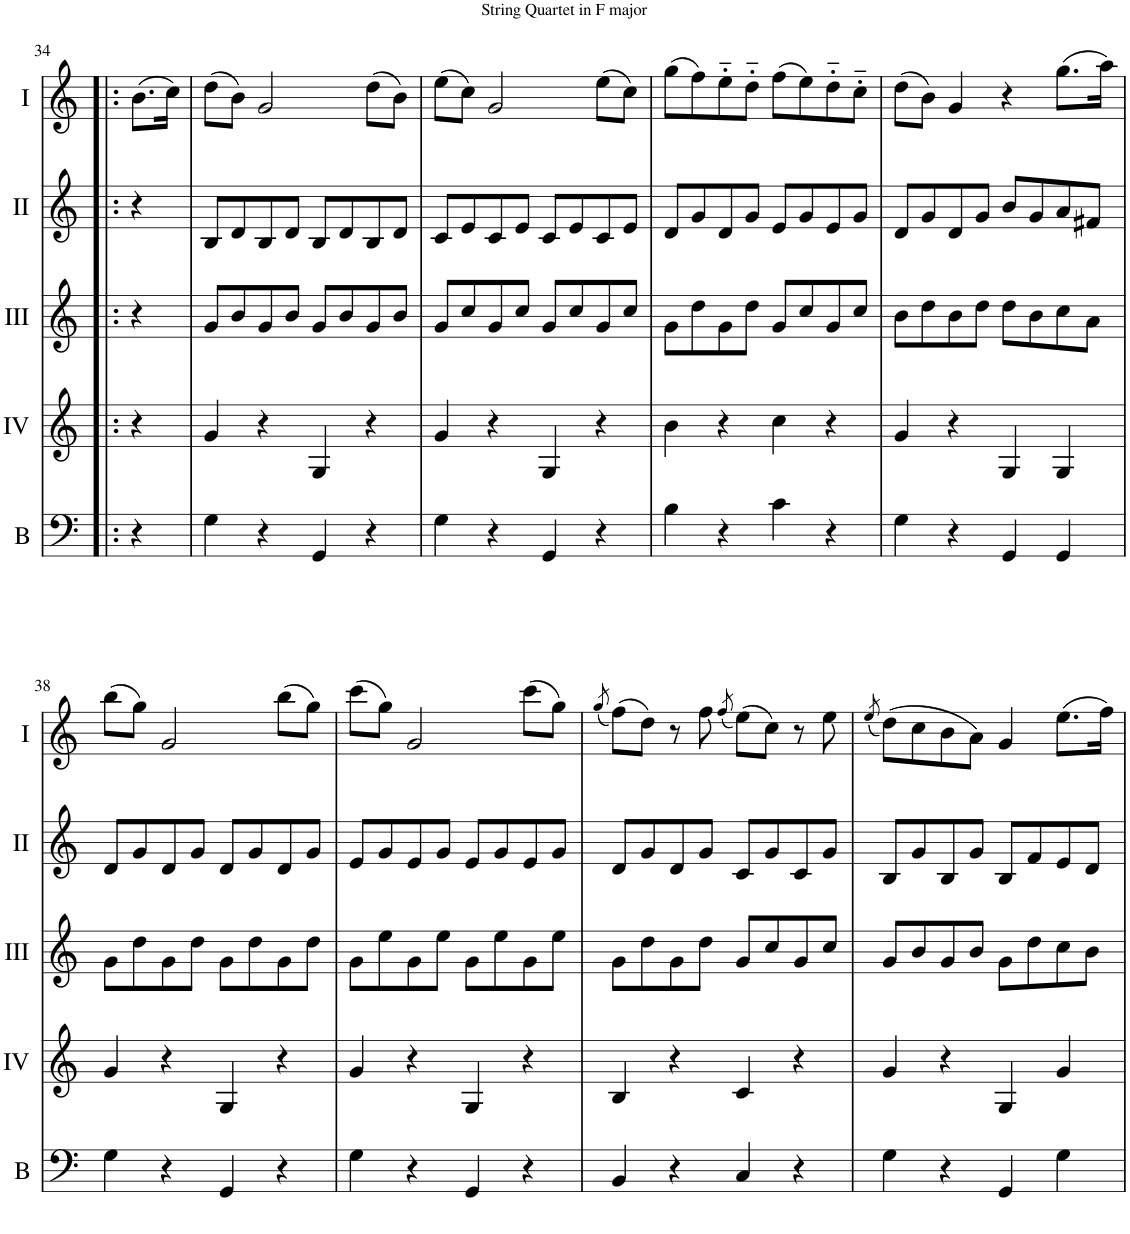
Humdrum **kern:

**kern	**kern	**kern	**kern	**kern
*part5	*part4	*part3	*part2	*part1
*staff5	*staff4	*staff3	*staff2	*staff1
*I"Bass	*I"Acc. 4	*I"Acc. 3	*I"Acc. 2	*I"Acc. 1
*I'B	*	*	*	*
!!LO:PB:g=z
*clefF4	*clefG2	*clefG2	*clefG2	*clefG2
*Trd7c12	*Trd7c12	*Trd7c12	*	*
*k[]	*k[]	*k[]	*k[]	*k[]
*M4/4	*M4/4	*M4/4	*M4/4	*M4/4
*met(c)	*met(c)	*met(c)	*met(c)	*met(c)
=34!|:	=34!|:	=34!|:	=34!|:	=34!|:
4r	4r	4r	4r	(8.b\L
.	.	.	.	16cc\Jk)
=34	=34	=34	=34	=34
4G\	4g/	8g/L	8B/L	(8dd\L
.	.	8b/	8d/	8b\J)
4r	4r	8g/	8B/	2g/
.	.	8b/J	8d/J	.
4GG/	4G/	8g/L	8B/L	.
.	.	8b/	8d/	.
4r	4r	8g/	8B/	(8dd\L
.	.	8b/J	8d/J	8b\J)
=35	=35	=35	=35	=35
4G\	4g/	8g/L	8c/L	(8ee\L
.	.	8cc/	8e/	8cc\J)
4r	4r	8g/	8c/	2g/
.	.	8cc/J	8e/J	.
4GG/	4G/	8g/L	8c/L	.
.	.	8cc/	8e/	.
4r	4r	8g/	8c/	(8ee\L
.	.	8cc/J	8e/J	8cc\J)
=36	=36	=36	=36	=36
4B\	4b\	8g\L	8d/L	(8gg\L
.	.	8dd\	8g/	8ff\)
4r	4r	8g\	8d/	8ee'~\
.	.	8dd\J	8g/J	8dd'~\J
4c\	4cc\	8g/L	8e/L	(8ff\L
.	.	8cc/	8g/	8ee\)
4r	4r	8g/	8e/	8dd'~\
.	.	8cc/J	8g/J	8cc'~\J
=37	=37	=37	=37	=37
4G\	4g/	8b\L	8d/L	(8dd\L
.	.	8dd\	8g/	8b\J)
4r	4r	8b\	8d/	4g/
.	.	8dd\J	8g/J	.
4GG/	4G/	8dd\L	8b/L	4r
.	.	8b\	8g/	.
4GG/	4G/	8cc\	8a/	(8.gg\L
.	.	8a\J	8f#X/J	.
.	.	.	.	16aa\Jk)
!!LO:LB:g=z
=38	=38	=38	=38	=38
4G\	4g/	8g\L	8d/L	(8bb\L
.	.	8dd\	8g/	8gg\J)
4r	4r	8g\	8d/	2g/
.	.	8dd\J	8g/J	.
4GG/	4G/	8g\L	8d/L	.
.	.	8dd\	8g/	.
4r	4r	8g\	8d/	(8bb\L
.	.	8dd\J	8g/J	8gg\J)
=39	=39	=39	=39	=39
4G\	4g/	8g\L	8e/L	(8ccc\L
.	.	8ee\	8g/	8gg\J)
4r	4r	8g\	8e/	2g/
.	.	8ee\J	8g/J	.
4GG/	4G/	8g\L	8e/L	.
.	.	8ee\	8g/	.
4r	4r	8g\	8e/	(8ccc\L
.	.	8ee\J	8g/J	8gg\J)
=40	=40	=40	=40	=40
.	.	.	.	(8qgg/
4BB/	4B/	8g\L	8d/L	(8ff\L)
.	.	8dd\	8g/	8dd\J)
4r	4r	8g\	8d/	8r
.	.	8dd\J	8g/J	8ff\
.	.	.	.	(8qff/
4C/	4c/	8g/L	8c/L	(8ee\L)
.	.	8cc/	8g/	8cc\J)
4r	4r	8g/	8c/	8r
.	.	8cc/J	8g/J	8ee\
=41	=41	=41	=41	=41
.	.	.	.	(8qee/
4G\	4g/	8g/L	8B/L	(8dd\L)
.	.	8b/	8g/	8cc\
4r	4r	8g/	8B/	8b\
.	.	8b/J	8g/J	8a\J)
4GG/	4G/	8g\L	8B/L	4g/
.	.	8dd\	8f/	.
4G\	4g/	8cc\	8e/	(8.ee\L
.	.	8b\J	8d/J	.
.	.	.	.	16ff\Jk)
=	=	=	=	=
*-	*-	*-	*-	*-
